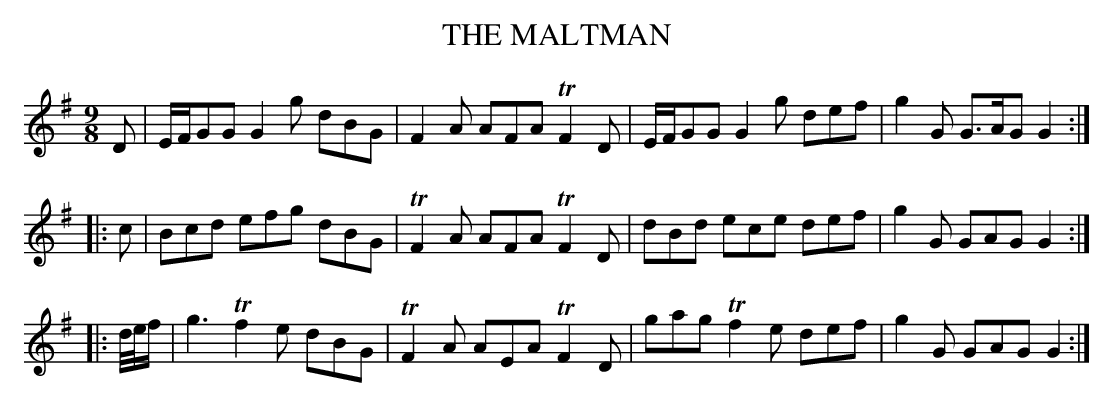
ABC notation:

X:1
T: THE MALTMAN
M: 9/8
L: 1/8
K: G
   D | E/F/GG G2g dBG | F2A AFA TF2D | E/F/GG G2g def | g2G G>AG G2 :|
|: c | Bcd efg dBG | TF2A AFA TF2D | dBd ece def | g2G GAG G2 :|
|: d//e//f/ | g3 Tf2e dBG | TF2A AEA TF2D | gag Tf2e def | g2G GAG G2 :|
